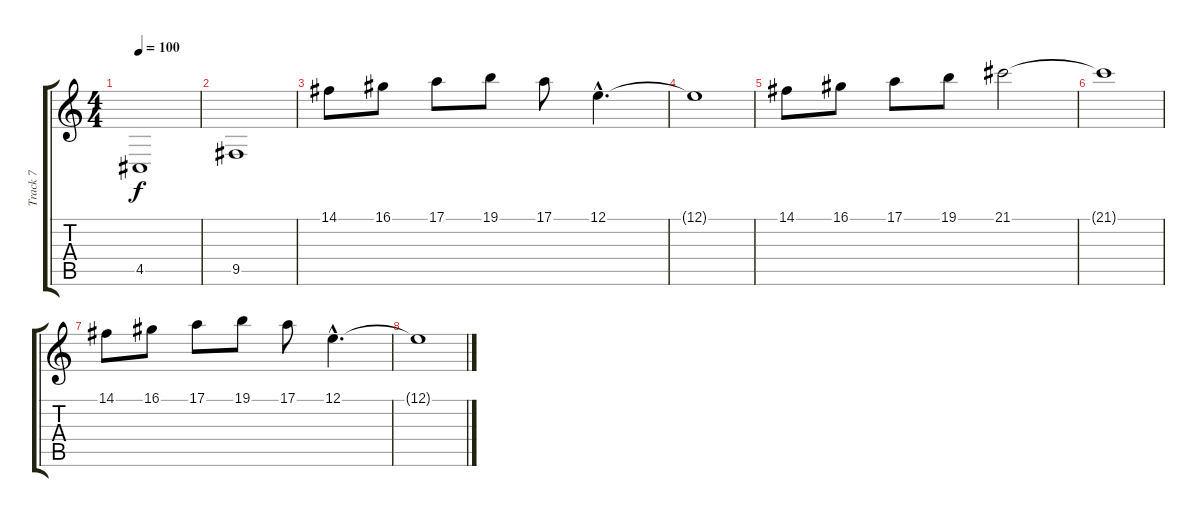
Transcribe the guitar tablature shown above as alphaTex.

\track ("Track 7" "Track 7") {instrument stringensemble1}
\staff {score tabs}
\tuning (E4 B3 G3 D3 A2 E2) {hide}
\ts (4 4)
\tempo 100
\clef g2
\ks c
4.5.1{dy f} |
9.5.1 |
14.1.8 16.1.8 17.1.8 19.1.8 17.1.8 12.1{hac}.4{d} |
12.1{t}.1 |
14.1.8 16.1.8 17.1.8 19.1.8 21.1.2 |
21.1{t}.1 |
14.1.8 16.1.8 17.1.8 19.1.8 17.1.8 12.1{hac}.4{d} |
12.1{t}.1
